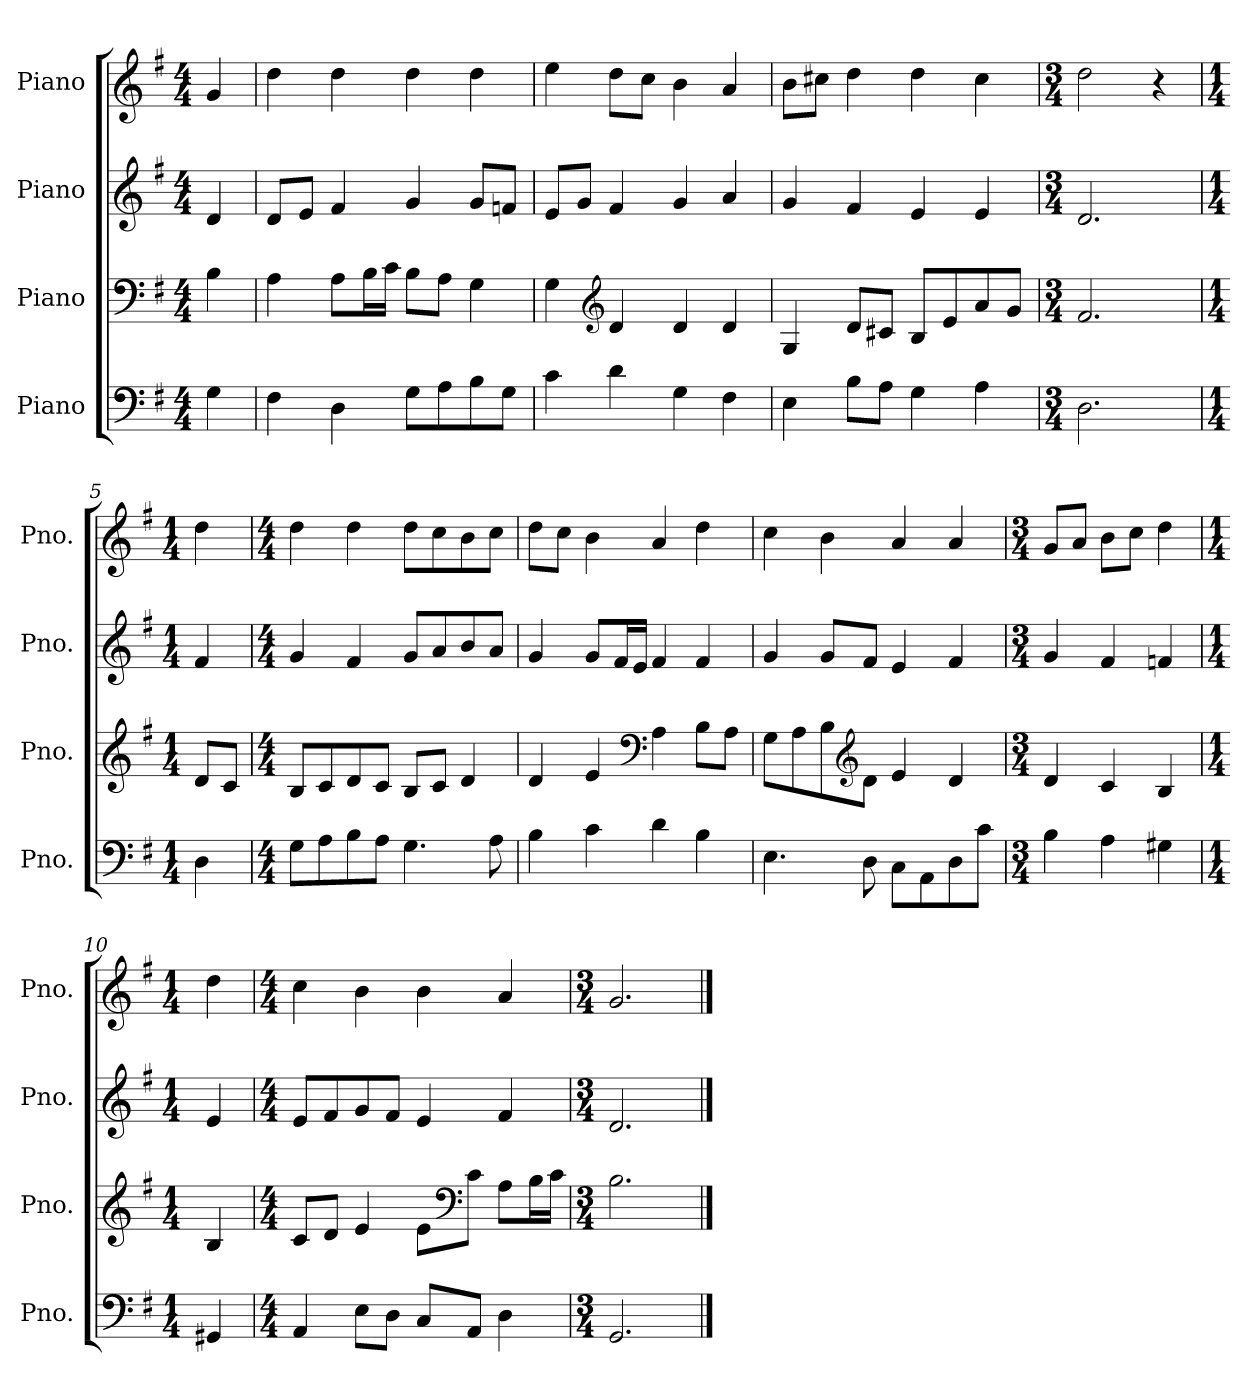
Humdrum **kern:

**kern	**kern	**kern	**kern
*part4	*part3	*part2	*part1
*staff4	*staff3	*staff2	*staff1
*I"Piano	*I"Piano	*I"Piano	*I"Piano
*I'Pno.	*I'Pno.	*I'Pno.	*I'Pno.
*clefF4	*clefF4	*clefG2	*clefG2
*k[f#]	*k[f#]	*k[f#]	*k[f#]
*M4/4	*M4/4	*M4/4	*M4/4
*MM120	*MM120	*MM120	*MM120
=	=	=	=
4G\	4B\	4d/	4g/
=1	=1	=1	=1
4F#\	4A\	8d/L	4dd\
.	.	8e/J	.
4D\	8A\L	4f#/	4dd\
.	16B\L	.	.
.	16c\JJ	.	.
8G\L	8B\L	4g/	4dd\
8A\	8A\J	.	.
8B\	4G\	8g/L	4dd\
8G\J	.	8fn/J	.
=2	=2	=2	=2
4c\	4G\	8e/L	4ee\
.	.	8g/J	.
*	*clefG2	*	*
4d\	4d/	4f#/	8dd\L
.	.	.	8cc\J
4G\	4d/	4g/	4b\
4F#\	4d/	4a/	4a/
=3	=3	=3	=3
4E\	4G/	4g/	8b\L
.	.	.	8cc#X\J
8B\L	8d/L	4f#/	4dd\
8A\J	8c#X/J	.	.
4G\	8B/L	4e/	4dd\
.	8e/	.	.
4A\	8a/	4e/	4cc#\
.	8g/J	.	.
=4	=4	=4	=4
*M3/4	*M3/4	*M3/4	*M3/4
2.D\	2.f#/	2.d/	2dd\
.	.	.	4r
=5	=5	=5	=5
*M1/4	*M1/4	*M1/4	*M1/4
4D\	8d/L	4f#/	4dd\
.	8c/J	.	.
!!LO:LB:g=z
=6	=6	=6	=6
*M4/4	*M4/4	*M4/4	*M4/4
8G\L	8B/L	4g/	4dd\
8A\	8c/	.	.
8B\	8d/	4f#/	4dd\
8A\J	8c/J	.	.
4.G\	8B/L	8g/L	8dd\L
.	8c/J	8a/	8cc\
.	4d/	8b/	8b\
8A\	.	8a/J	8cc\J
=7	=7	=7	=7
4B\	4d/	4g/	8dd\L
.	.	.	8cc\J
4c\	4e/	8g/L	4b\
.	.	16f#/L	.
.	.	16e/JJ	.
*	*clefF4	*	*
4d\	4A\	4f#/	4a/
4B\	8B\L	4f#/	4dd\
.	8A\J	.	.
=8	=8	=8	=8
4.E\	8G\L	4g/	4cc\
.	8A\	.	.
.	8B\	8g/L	4b\
*	*clefG2	*	*
8D\	8d\J	8f#/J	.
8C\L	4e/	4e/	4a/
8AA\	.	.	.
8D\	4d/	4f#/	4a/
8c\J	.	.	.
=9	=9	=9	=9
*M3/4	*M3/4	*M3/4	*M3/4
4B\	4d/	4g/	8g/L
.	.	.	8a/J
4A\	4c/	4f#/	8b\L
.	.	.	8cc\J
4G#X\	4B/	4fn/	4dd\
=10	=10	=10	=10
*M1/4	*M1/4	*M1/4	*M1/4
4GG#X/	4B/	4e/	4dd\
!!LO:LB:g=z
=11	=11	=11	=11
*M4/4	*M4/4	*M4/4	*M4/4
4AA/	8c/L	8e/L	4cc\
.	8d/J	8f#/	.
8E\L	4e/	8g/	4b\
8D\J	.	8f#/J	.
8C/L	8e\L	4e/	4b\
*	*clefF4	*	*
8AA/J	8c\J	.	.
4D\	8A\L	4f#/	4a/
.	16B\L	.	.
.	16c\JJ	.	.
=12	=12	=12	=12
*M3/4	*M3/4	*M3/4	*M3/4
2.GG/	2.B\	2.d/	2.g/
==	==	==	==
*-	*-	*-	*-
